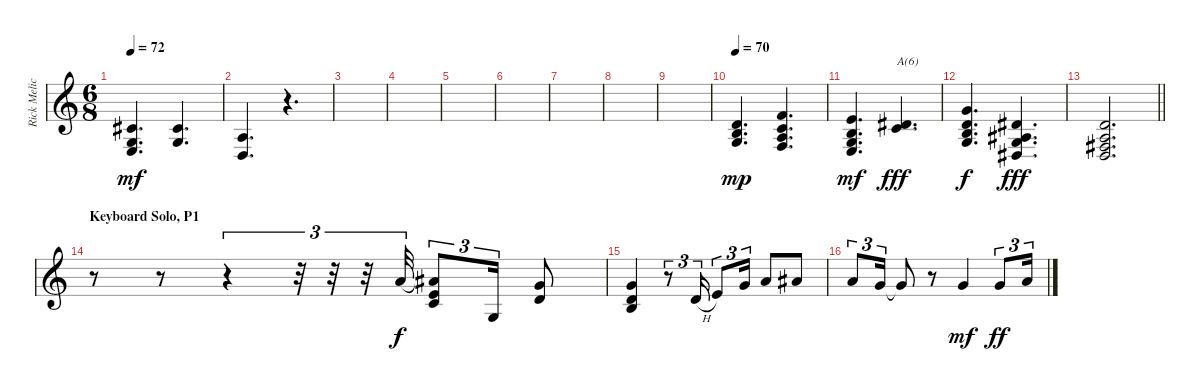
\track ("Rick Melick right" "Rick Melic") {instrument electricpiano2}
\staff {score}
\tuning (Ab4 Eb4 Bb3 Gb3 Db3 Ab2 Eb2) {hide}
\ts (6 8)
\tempo 72
\clef g2
\ks c
(7.4 6.5 8.6).4{d dy mf} (7.4 6.5).4{d} |
(8.5 6.6).4{d} r.4{d} |
|
|
|
|
|
|
|
\tempo 70
(4.3 5.4 6.5).4{d dy mp} (2.2 2.3 3.4 4.5).4{d} |
(1.2 1.3 1.4 3.5).4{d dy mf} (0.2 2.3).4{d txt "A(6)" dy fff} |
(4.2 4.3 5.4 6.5).4{d dy f} (0.2 0.3 1.4 2.5).4{d dy fff} |
\barLineRight lightlight
(4.3 3.4 5.5 6.6).2{d} |
\section ("" "Keyboard Solo, P1")
r.8{volume 16} r.8 r.4{tu (3 2)} r.32{tu (3 2)} r.32{tu (3 2)} r.32{tu (3 2)} 6.2{h}.32{tu (3 2) dy f} (7.2 6.3 6.4).8{tu (3 2)} 6.5.16{tu (3 2)} (4.2 4.3).8 |
(4.2 4.3 5.4).4 r.8{tu (3 2)} 4.3{h}.16{tu (3 2)} 6.3.8{tu (3 2)} 4.2.16{tu (3 2)} 6.2.8 7.2.8 |
6.2.8{tu (3 2)} 4.2.16{tu (3 2)} 4.2{t}.8 r.8 4.2.4{dy mf} 13.4.8{tu (3 2) dy ff} 15.4.16{tu (3 2)}
